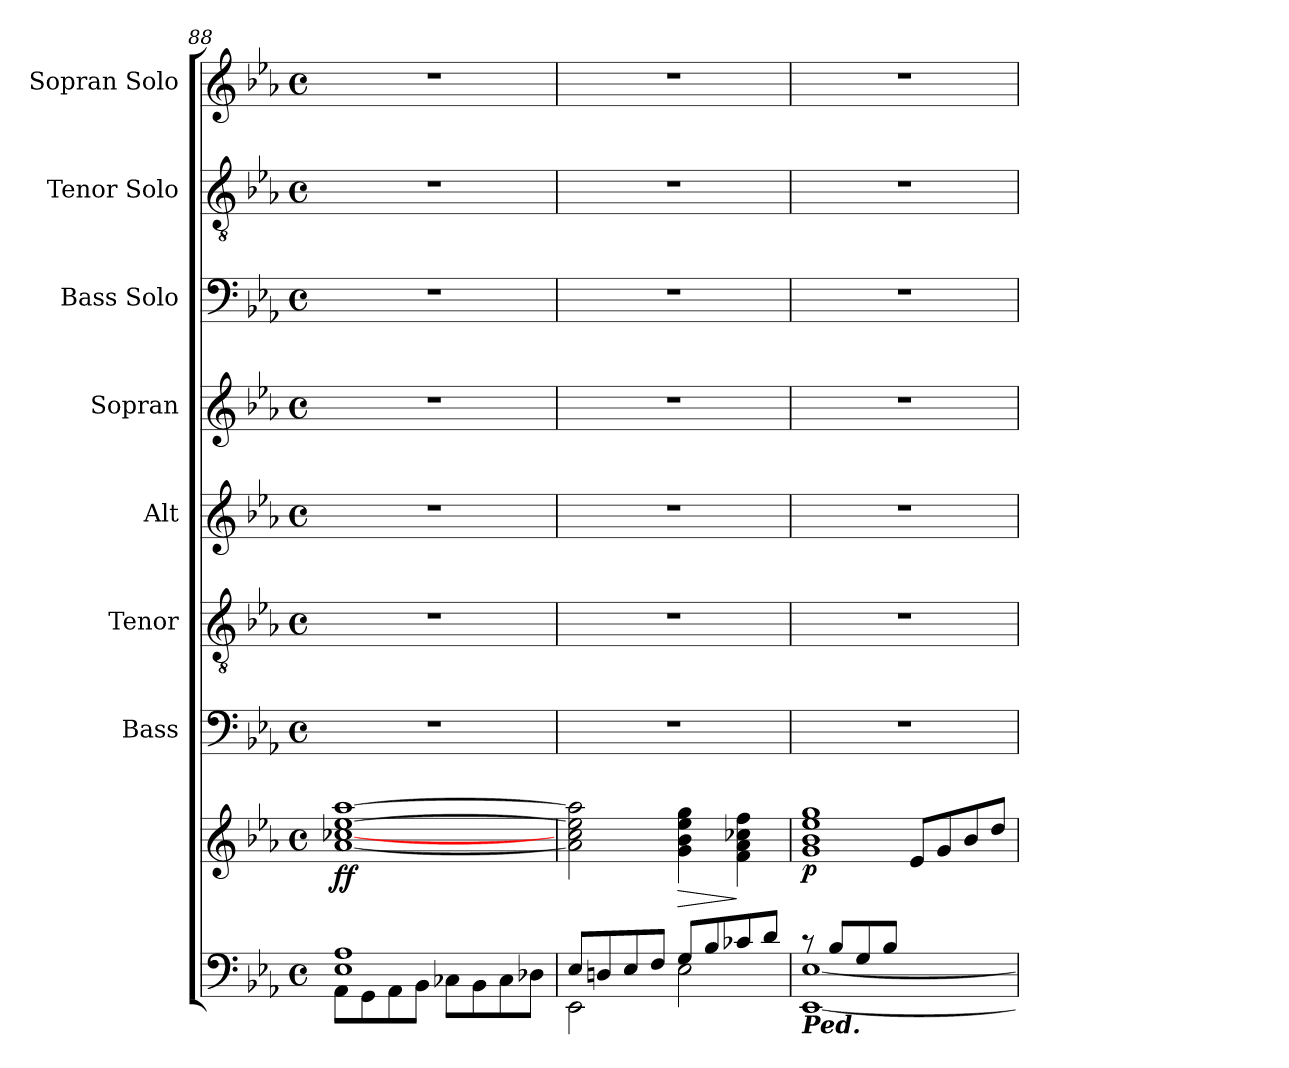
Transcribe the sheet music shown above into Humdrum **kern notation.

**kern	**kern	**dynam	**kern	**kern	**kern	**kern	**kern	**kern	**kern
*part8	*part8	*part8	*part7	*part6	*part5	*part4	*part3	*part2	*part1
*staff9	*staff8	*staff8/9	*staff7	*staff6	*staff5	*staff4	*staff3	*staff2	*staff1
*	*	*	*I"Bass	*I"Tenor	*I"Alt	*I"Sopran	*I"Bass Solo	*I"Tenor Solo	*I"Sopran Solo
*	*	*	*I'B.	*I'T.	*I'A.	*I'S.	*I'B. Solo	*I'T. Solo	*I'S. Solo
!!LO:LB:g=z
*clefF4	*clefG2	*	*clefF4	*clefGv2	*clefG2	*clefG2	*clefF4	*clefGv2	*clefG2
*k[b-e-a-]	*k[b-e-a-]	*	*k[b-e-a-]	*k[b-e-a-]	*k[b-e-a-]	*k[b-e-a-]	*k[b-e-a-]	*k[b-e-a-]	*k[b-e-a-]
*E-:	*E-:	*	*E-:	*E-:	*E-:	*E-:	*E-:	*E-:	*E-:
*M4/4	*M4/4	*	*M4/4	*M4/4	*M4/4	*M4/4	*M4/4	*M4/4	*M4/4
*met(c)	*met(c)	*	*met(c)	*met(c)	*met(c)	*met(c)	*met(c)	*met(c)	*met(c)
=88	=88	=88	=88	=88	=88	=88	=88	=88	=88
*^	*	*	*	*	*	*	*	*	*
!	!	!	!LO:DY:b	!	!	!	!	!	!	!
1E- 1A-	8AA-\L	[1a- [1cc-X [1ee- [1aa-	ff	1r	1r	1r	1r	1r	1r	1r
.	8GG\	.	.	.	.	.	.	.	.	.
.	8AA-\	.	.	.	.	.	.	.	.	.
.	8BB-\J	.	.	.	.	.	.	.	.	.
.	8C-X\L	.	.	.	.	.	.	.	.	.
.	8BB-\	.	.	.	.	.	.	.	.	.
.	8C-\	.	.	.	.	.	.	.	.	.
.	8D-X\J	.	.	.	.	.	.	.	.	.
=89	=89	=89	=89	=89	=89	=89	=89	=89	=89	=89
8E-/L	2EE-\	2a-\] 2cc\ 2ee-\] 2aa-\]	.	1r	1r	1r	1r	1r	1r	1r
8Dn/	.	.	.	.	.	.	.	.	.	.
8E-/	.	.	.	.	.	.	.	.	.	.
8F/J	.	.	.	.	.	.	.	.	.	.
!	!	!	!LO:HP:b	!	!	!	!	!	!	!
8G/L	2E-\	4g\ 4b-\ 4ee-\ 4gg\	>	.	.	.	.	.	.	.
8B-/	.	.	.	.	.	.	.	.	.	.
8c-X/	.	4f\ 4a-\ 4cc-X\ 4ff\	]	.	.	.	.	.	.	.
8d/J	.	.	.	.	.	.	.	.	.	.
=90	=90	=90	=90	=90	=90	=90	=90	=90	=90	=90
*	*	*^	*	*	*	*	*	*	*	*
!LO:TX:b:Bi:t=Ped.	!	!	!	!	!	!	!	!	!	!	!
!	!	!	!	!LO:DY:b	!	!	!	!	!	!	!
8rB	[<1EE- [<1E-	1g 1b- 1ee- 1gg	2ryy	p	1r	1r	1r	1r	1r	1r	1r
8B-/L	.	.	.	.	.	.	.	.	.	.	.
8G/	.	.	.	.	.	.	.	.	.	.	.
8B-/J	.	.	.	.	.	.	.	.	.	.	.
2ryy	.	.	8e-/L	.	.	.	.	.	.	.	.
.	.	.	8g/	.	.	.	.	.	.	.	.
.	.	.	8b-/	.	.	.	.	.	.	.	.
.	.	.	8dd/J	.	.	.	.	.	.	.	.
*v	*v	*	*	*	*	*	*	*	*	*	*
*	*v	*v	*	*	*	*	*	*	*	*
=	=	=	=	=	=	=	=	=	=
*-	*-	*-	*-	*-	*-	*-	*-	*-	*-
